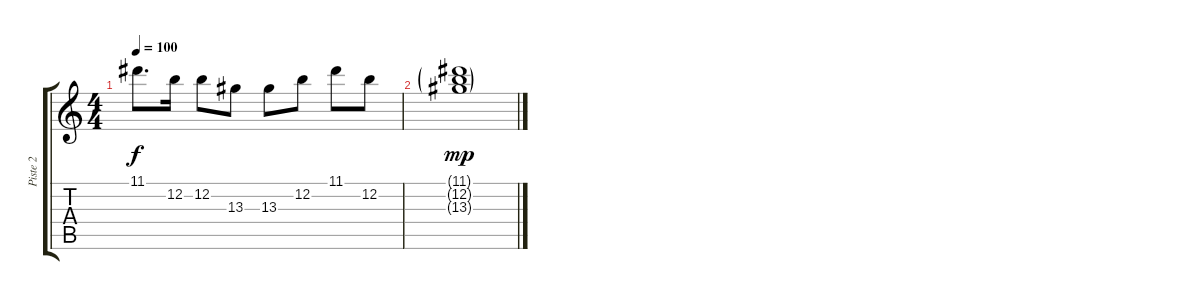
\track ("Piste 2" "Piste 2") {instrument overdrivenguitar}
\staff {score tabs}
\tuning (E4 B3 G3 D3 A2 E2) {hide}
\ts (4 4)
\tempo 100
\clef g2
\ks c
11.1.8{d dy f} 12.2.16 12.2.8 13.3.8 13.3.8 12.2.8 11.1.8 12.2.8 |
(11.1{g} 12.2{g} 13.3{g}).1{dy mp}
